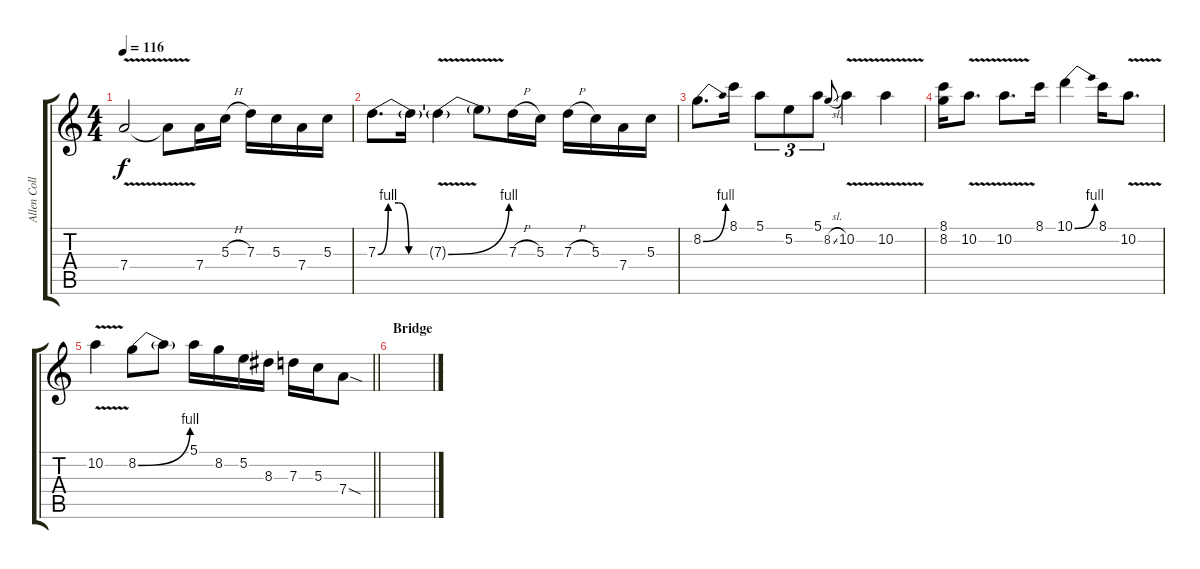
\track ("Allen Collins - Solos I" "Allen Coll") {instrument overdrivenguitar}
\staff {score tabs}
\tuning (E4 B3 G3 D3 A2 E2) {hide}
\ts (4 4)
\tempo 116
\clef g2
\ks c
7.4{v}.2{dy f} 7.4{t}.8 7.4.16 5.3{h}.16 7.3.16 5.3.16 7.4.16 5.3.16 |
7.3{be (custom 0 0 10 4 20 4 30 0 60 0)}.8{d} 7.3{t}.16 7.3{be (bend 0 0 60 4) v t}.4 7.3{t}.8 7.3{h}.16 5.3.16 7.3{h}.16 5.3.16 7.4.16 5.3.16 |
8.2{be (bend 0 0 60 4)}.8{d} 8.1.16 5.1.8{tu (3 2)} 5.2.8{tu (3 2)} 5.1.8{tu (3 2)} 8.2{sl}.8{gr onbeat} 10.2{v}.4 10.2{v}.4 |
(8.1 8.2).16 10.2{v}.8{d} 10.2{v}.8{d} 8.1.16 10.1{be (bend 0 0 60 4)}.4 8.1.16 10.2{v}.8{d} |
\barLineRight lightlight
10.2{v}.4 8.2{be (bend 0 0 60 4)}.8 8.2{t}.8 5.1.16 8.2.16 5.2.16 8.3.16 7.3.16 5.3.16 7.4{sod}.8 |
\section ("" "Bridge")
